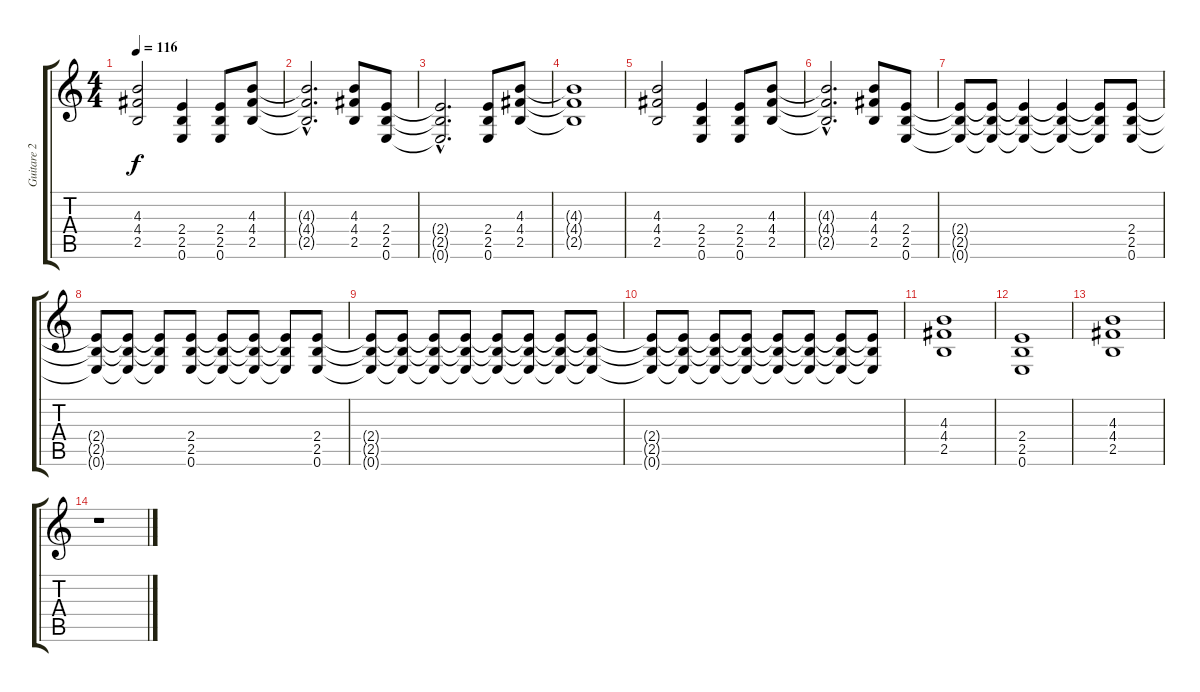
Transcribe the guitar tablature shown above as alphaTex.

\track ("Guitare 2" "Guitare 2") {instrument distortionguitar}
\staff {score tabs}
\tuning (E4 B3 G3 D3 A2 E2) {hide}
\ts (4 4)
\tempo 116
\clef g2
\ks c
(4.3 4.4 2.5).2{dy f} (2.4 2.5 0.6).4 (2.4 2.5 0.6).8 (4.3 4.4 2.5).8 |
(4.3{hac t} 4.4{hac t} 2.5{hac t}).2{d} (4.3 4.4 2.5).8 (2.4 2.5 0.6).8 |
(2.4{hac t} 2.5{hac t} 0.6{hac t}).2{d} (2.4 2.5 0.6).8 (4.3 4.4 2.5).8 |
(4.3{t} 4.4{t} 2.5{t}).1 |
(4.3 4.4 2.5).2 (2.4 2.5 0.6).4 (2.4 2.5 0.6).8 (4.3 4.4 2.5).8 |
(4.3{hac t} 4.4{hac t} 2.5{hac t}).2{d} (4.3 4.4 2.5).8 (2.4 2.5 0.6).8 |
(2.4{t} 2.5{t} 0.6{t}).8 (2.4{t} 2.5{t} 0.6{t}).8 (2.4{t} 2.5{t} 0.6{t}).4 (2.4{t} 2.5{t} 0.6{t}).4 (2.4{t} 2.5{t} 0.6{t}).8 (2.4 2.5 0.6).8 |
(2.4{t} 2.5{t} 0.6{t}).8 (2.4{t} 2.5{t} 0.6{t}).8 (2.4{t} 2.5{t} 0.6{t}).8 (2.4 2.5 0.6).8 (2.4{t} 2.5{t} 0.6{t}).8 (2.4{t} 2.5{t} 0.6{t}).8 (2.4{t} 2.5{t} 0.6{t}).8 (2.4 2.5 0.6).8 |
(2.4{t} 2.5{t} 0.6{t}).8 (2.4{t} 2.5{t} 0.6{t}).8 (2.4{t} 2.5{t} 0.6{t}).8 (2.4{t} 2.5{t} 0.6{t}).8 (2.4{t} 2.5{t} 0.6{t}).8 (2.4{t} 2.5{t} 0.6{t}).8 (2.4{t} 2.5{t} 0.6{t}).8 (2.4{t} 2.5{t} 0.6{t}).8 |
(2.4{t} 2.5{t} 0.6{t}).8 (2.4{t} 2.5{t} 0.6{t}).8 (2.4{t} 2.5{t} 0.6{t}).8 (2.4{t} 2.5{t} 0.6{t}).8 (2.4{t} 2.5{t} 0.6{t}).8 (2.4{t} 2.5{t} 0.6{t}).8 (2.4{t} 2.5{t} 0.6{t}).8 (2.4{t} 2.5{t} 0.6{t}).8 |
(4.3 4.4 2.5).1 |
(2.4 2.5 0.6).1 |
(4.3 4.4 2.5).1 |
r.1
